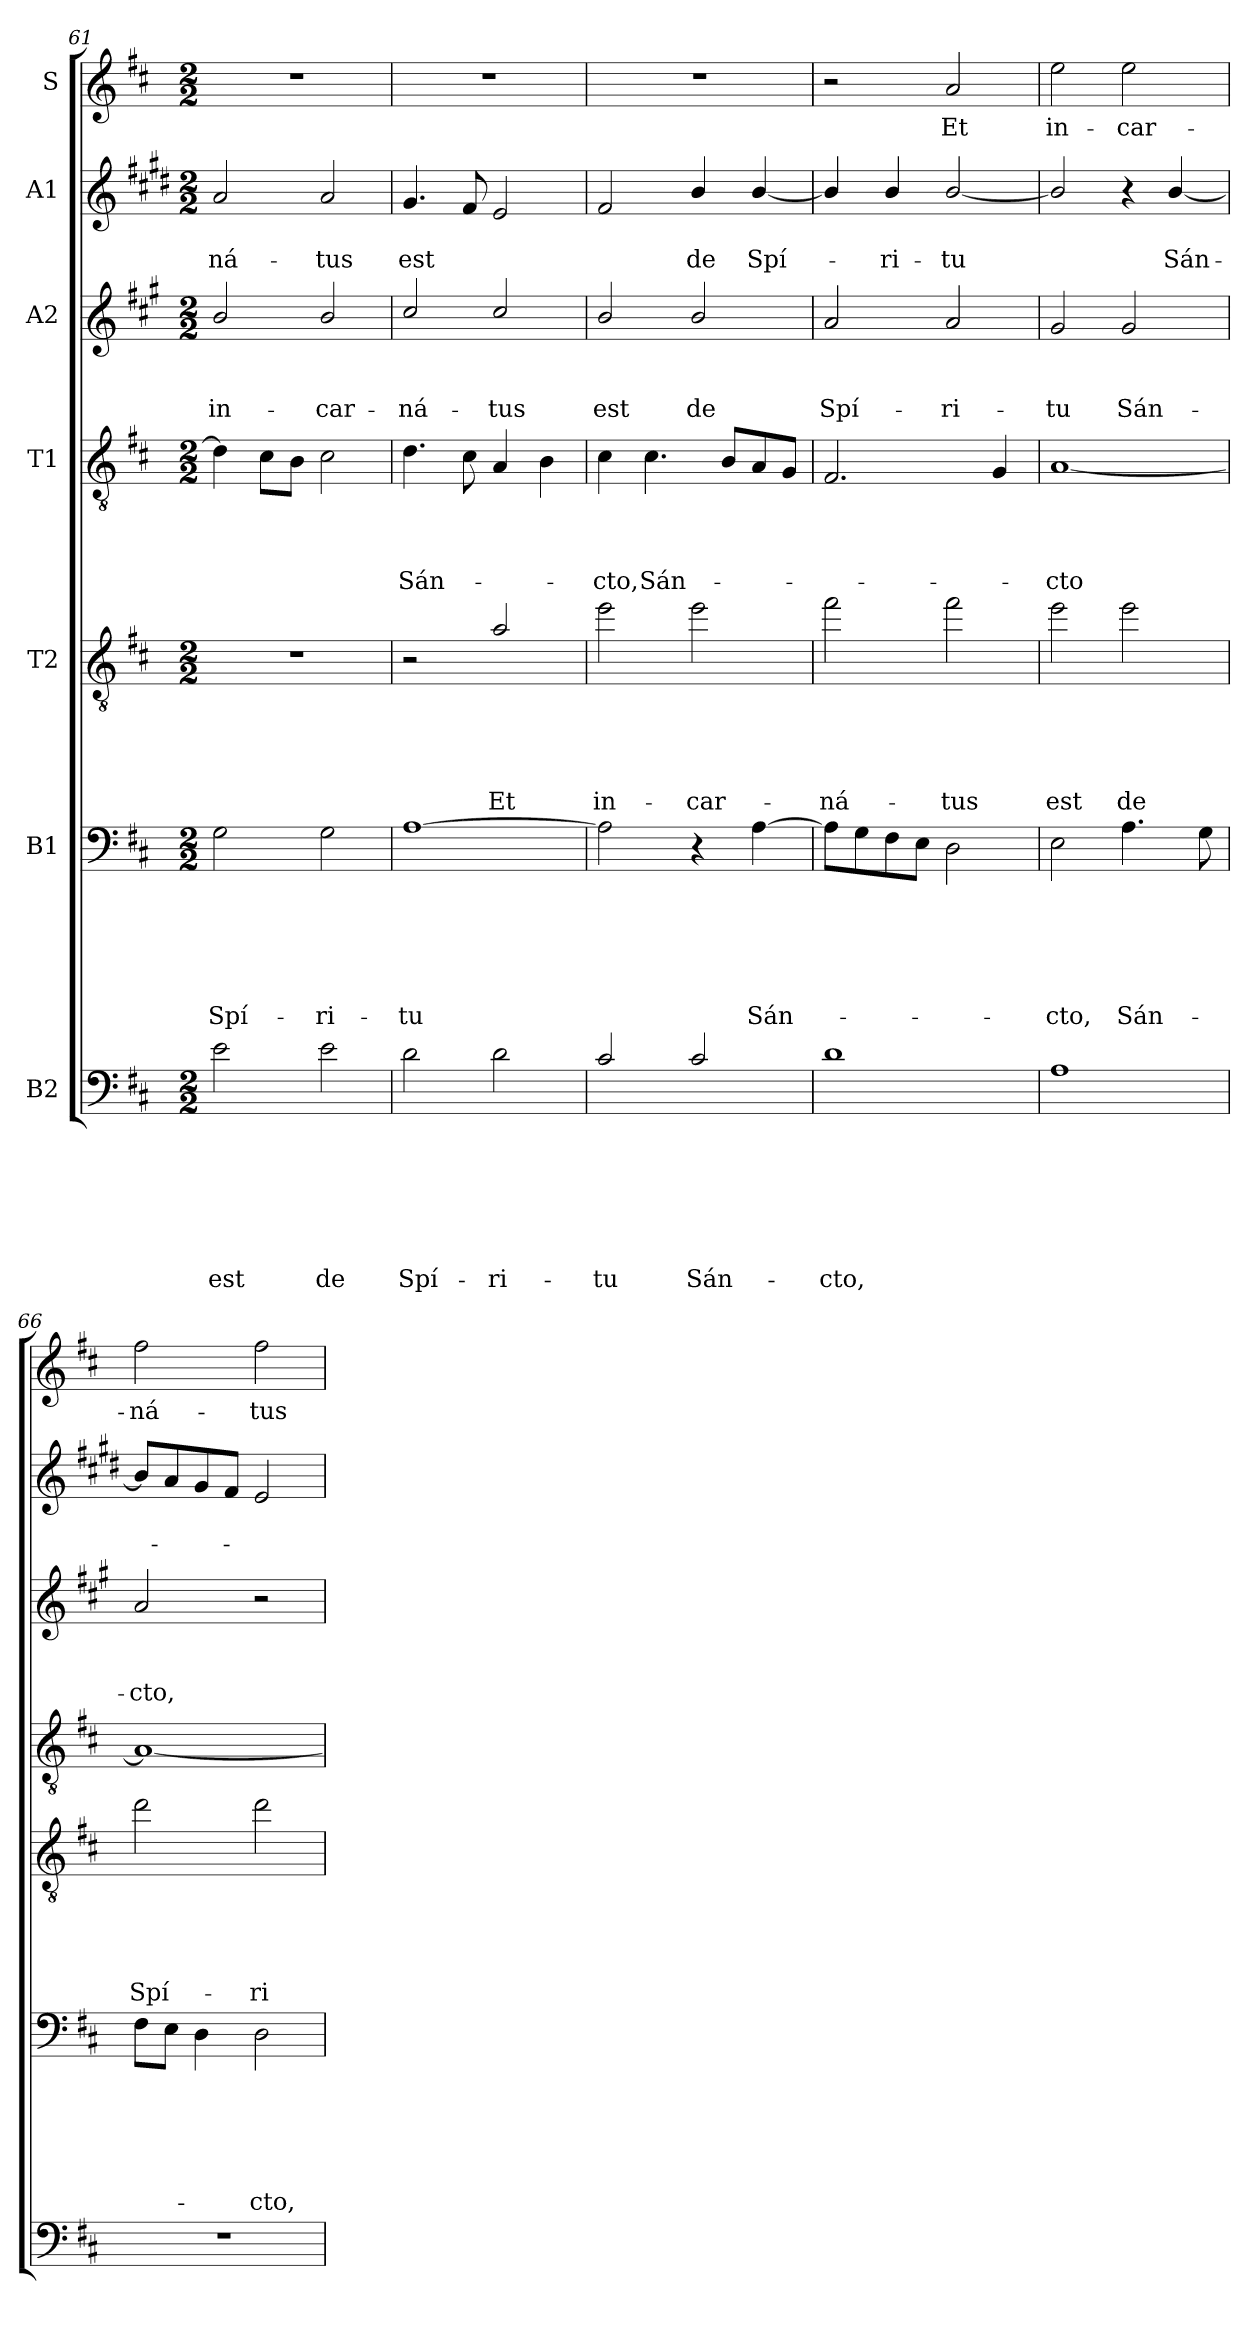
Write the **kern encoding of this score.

**kern	**text	**text	**text	**text	**text	**text	**text	**kern	**text	**text	**text	**text	**text	**text	**kern	**text	**text	**text	**text	**text	**kern	**text	**text	**text	**text	**kern	**text	**text	**text	**kern	**text	**text	**kern	**text
*part7	*part7	*part7	*part7	*part7	*part7	*part7	*part7	*part6	*part6	*part6	*part6	*part6	*part6	*part6	*part5	*part5	*part5	*part5	*part5	*part5	*part4	*part4	*part4	*part4	*part4	*part3	*part3	*part3	*part3	*part2	*part2	*part2	*part1	*part1
*staff7	*staff7	*staff7	*staff7	*staff7	*staff7	*staff7	*staff7	*staff6	*staff6	*staff6	*staff6	*staff6	*staff6	*staff6	*staff5	*staff5	*staff5	*staff5	*staff5	*staff5	*staff4	*staff4	*staff4	*staff4	*staff4	*staff3	*staff3	*staff3	*staff3	*staff2	*staff2	*staff2	*staff1	*staff1
*I"B2	*	*	*	*	*	*	*	*I"B1	*	*	*	*	*	*	*I"T2	*	*	*	*	*	*I"T1	*	*	*	*	*I"A2	*	*	*	*I"A1	*	*	*I"S	*
*clefF4	*	*	*	*	*	*	*	*clefF4	*	*	*	*	*	*	*clefGv2	*	*	*	*	*	*clefGv2	*	*	*	*	*clefG2	*	*	*	*clefG2	*	*	*clefG2	*
*ITrd7c12	*	*	*	*	*	*	*	*	*	*	*	*	*	*	*ITrd8c14	*	*	*	*	*	*	*	*	*	*	*ITrd4c7	*	*	*	*ITrd1c2	*	*	*	*
*k[f#c#]	*	*	*	*	*	*	*	*k[f#c#]	*	*	*	*	*	*	*k[f#c#]	*	*	*	*	*	*k[f#c#]	*	*	*	*	*k[f#c#]	*	*	*	*k[f#c#]	*	*	*k[f#c#]	*
*D:	*	*	*	*	*	*	*	*D:	*	*	*	*	*	*	*D:	*	*	*	*	*	*D:	*	*	*	*	*D:	*	*	*	*D:	*	*	*D:	*
*M2/2	*	*	*	*	*	*	*	*M2/2	*	*	*	*	*	*	*M2/2	*	*	*	*	*	*M2/2	*	*	*	*	*M2/2	*	*	*	*M2/2	*	*	*M2/2	*
=61	=61	=61	=61	=61	=61	=61	=61	=61	=61	=61	=61	=61	=61	=61	=61	=61	=61	=61	=61	=61	=61	=61	=61	=61	=61	=61	=61	=61	=61	=61	=61	=61	=61	=61
!	!	!	!	!	!	!	!LO:LY:b	!	!	!	!	!	!	!LO:LY:b	!	!	!	!	!	!	!	!	!	!	!	!	!	!	!LO:LY:b	!	!	!LO:LY:b	!	!
2E\	.	.	.	.	.	.	est	2G\	.	.	.	.	.	Spí-	1r	.	.	.	.	.	4d\]	.	.	.	.	2e/	.	.	in-	2g/	.	-ná-	1r	.
.	.	.	.	.	.	.	.	.	.	.	.	.	.	.	.	.	.	.	.	.	8c#\L	.	.	.	.	.	.	.	.	.	.	.	.	.
.	.	.	.	.	.	.	.	.	.	.	.	.	.	.	.	.	.	.	.	.	8B\J	.	.	.	.	.	.	.	.	.	.	.	.	.
!	!	!	!	!	!	!	!LO:LY:b	!	!	!	!	!	!	!LO:LY:b	!	!	!	!	!	!	!	!	!	!	!	!	!	!	!LO:LY:b	!	!	!LO:LY:b	!	!
2E\	.	.	.	.	.	.	de	2G\	.	.	.	.	.	-ri-	.	.	.	.	.	.	2c#\	.	.	.	.	2e/	.	.	-car-	2g/	.	-tus	.	.
=62	=62	=62	=62	=62	=62	=62	=62	=62	=62	=62	=62	=62	=62	=62	=62	=62	=62	=62	=62	=62	=62	=62	=62	=62	=62	=62	=62	=62	=62	=62	=62	=62	=62	=62
!	!	!	!	!	!	!	!LO:LY:b	!	!	!	!	!	!	!LO:LY:b	!	!	!	!	!	!	!	!	!	!	!LO:LY:b	!	!	!	!LO:LY:b	!	!	!LO:LY:b	!	!
2D\	.	.	.	.	.	.	Spí-	[1A	.	.	.	.	.	-tu	2r	.	.	.	.	.	4.d\	.	.	.	Sán-	2f#/	.	.	-ná-	4.f#/	.	est	1r	.
.	.	.	.	.	.	.	.	.	.	.	.	.	.	.	.	.	.	.	.	.	8c#\	.	.	.	.	.	.	.	.	8e/	.	.	.	.
!	!	!	!	!	!	!	!LO:LY:b	!	!	!	!	!	!	!	!	!	!	!	!	!LO:LY:b	!	!	!	!	!	!	!	!	!LO:LY:b	!	!	!	!	!
2D\	.	.	.	.	.	.	-ri-	.	.	.	.	.	.	.	2A/	.	.	.	.	Et	4A/	.	.	.	.	2f#/	.	.	-tus	2d/	.	.	.	.
.	.	.	.	.	.	.	.	.	.	.	.	.	.	.	.	.	.	.	.	.	4B\	.	.	.	.	.	.	.	.	.	.	.	.	.
=63	=63	=63	=63	=63	=63	=63	=63	=63	=63	=63	=63	=63	=63	=63	=63	=63	=63	=63	=63	=63	=63	=63	=63	=63	=63	=63	=63	=63	=63	=63	=63	=63	=63	=63
!	!	!	!	!	!	!	!LO:LY:b	!	!	!	!	!	!	!	!	!	!	!	!	!LO:LY:b	!	!	!	!	!LO:LY:b	!	!	!	!LO:LY:b	!	!	!	!	!
2C#/	.	.	.	.	.	.	-tu	2A\]	.	.	.	.	.	.	2e\	.	.	.	.	in-	4c#\	.	.	.	-cto,	2e/	.	.	est	2e/	.	.	1r	.
!	!	!	!	!	!	!	!	!	!	!	!	!	!	!	!	!	!	!	!	!	!	!	!	!	!LO:LY:b	!	!	!	!	!	!	!	!	!
.	.	.	.	.	.	.	.	.	.	.	.	.	.	.	.	.	.	.	.	.	4.c#\	.	.	.	Sán-	.	.	.	.	.	.	.	.	.
!	!	!	!	!	!	!	!LO:LY:b	!	!	!	!	!	!	!	!	!	!	!	!	!LO:LY:b	!	!	!	!	!	!	!	!	!LO:LY:b	!	!	!LO:LY:b	!	!
2C#/	.	.	.	.	.	.	Sán-	4r	.	.	.	.	.	.	2e\	.	.	.	.	-car-	.	.	.	.	.	2e/	.	.	de	4a/	.	de	.	.
.	.	.	.	.	.	.	.	.	.	.	.	.	.	.	.	.	.	.	.	.	8B/L	.	.	.	.	.	.	.	.	.	.	.	.	.
!	!	!	!	!	!	!	!	!	!	!	!	!	!	!LO:LY:b	!	!	!	!	!	!	!	!	!	!	!	!	!	!	!	!	!	!LO:LY:b	!	!
.	.	.	.	.	.	.	.	[4A\	.	.	.	.	.	Sán-	.	.	.	.	.	.	8A/	.	.	.	.	.	.	.	.	[4a/	.	Spí-	.	.
.	.	.	.	.	.	.	.	.	.	.	.	.	.	.	.	.	.	.	.	.	8G/J	.	.	.	.	.	.	.	.	.	.	.	.	.
=64	=64	=64	=64	=64	=64	=64	=64	=64	=64	=64	=64	=64	=64	=64	=64	=64	=64	=64	=64	=64	=64	=64	=64	=64	=64	=64	=64	=64	=64	=64	=64	=64	=64	=64
!	!	!	!	!	!	!	!LO:LY:b	!	!	!	!	!	!	!	!	!	!	!	!	!LO:LY:b	!	!	!	!	!	!	!	!	!LO:LY:b	!	!	!	!	!
1D	.	.	.	.	.	.	-cto,	8A\L]	.	.	.	.	.	.	2f#\	.	.	.	.	-ná-	2.F#/	.	.	.	.	2d/	.	.	Spí-	4a/]	.	.	2r	.
.	.	.	.	.	.	.	.	8G\	.	.	.	.	.	.	.	.	.	.	.	.	.	.	.	.	.	.	.	.	.	.	.	.	.	.
!	!	!	!	!	!	!	!	!	!	!	!	!	!	!	!	!	!	!	!	!	!	!	!	!	!	!	!	!	!	!	!	!LO:LY:b	!	!
.	.	.	.	.	.	.	.	8F#\	.	.	.	.	.	.	.	.	.	.	.	.	.	.	.	.	.	.	.	.	.	4a/	.	-ri-	.	.
.	.	.	.	.	.	.	.	8E\J	.	.	.	.	.	.	.	.	.	.	.	.	.	.	.	.	.	.	.	.	.	.	.	.	.	.
!	!	!	!	!	!	!	!	!	!	!	!	!	!	!	!	!	!	!	!	!LO:LY:b	!	!	!	!	!	!	!	!	!LO:LY:b	!	!	!LO:LY:b	!	!LO:LY:b
.	.	.	.	.	.	.	.	2D\	.	.	.	.	.	.	2f#\	.	.	.	.	-tus	.	.	.	.	.	2d/	.	.	-ri-	[2a/	.	-tu	2a/	Et
.	.	.	.	.	.	.	.	.	.	.	.	.	.	.	.	.	.	.	.	.	4G/	.	.	.	.	.	.	.	.	.	.	.	.	.
=65	=65	=65	=65	=65	=65	=65	=65	=65	=65	=65	=65	=65	=65	=65	=65	=65	=65	=65	=65	=65	=65	=65	=65	=65	=65	=65	=65	=65	=65	=65	=65	=65	=65	=65
!	!	!	!	!	!	!	!	!	!	!	!	!	!	!LO:LY:b	!	!	!	!	!	!LO:LY:b	!	!	!	!	!LO:LY:b	!	!	!	!LO:LY:b	!	!	!	!	!LO:LY:b
1AA	.	.	.	.	.	.	.	2E\	.	.	.	.	.	-cto,	2e\	.	.	.	.	est	[1A	.	.	.	-cto	2c#/	.	.	-tu	2a/]	.	.	2ee\	in-
!	!	!	!	!	!	!	!	!	!	!	!	!	!	!LO:LY:b	!	!	!	!	!	!LO:LY:b	!	!	!	!	!	!	!	!	!LO:LY:b	!	!	!	!	!LO:LY:b
.	.	.	.	.	.	.	.	4.A\	.	.	.	.	.	Sán-	2e\	.	.	.	.	de	.	.	.	.	.	2c#/	.	.	Sán-	4r	.	.	2ee\	-car-
!	!	!	!	!	!	!	!	!	!	!	!	!	!	!	!	!	!	!	!	!	!	!	!	!	!	!	!	!	!	!	!	!LO:LY:b	!	!
.	.	.	.	.	.	.	.	.	.	.	.	.	.	.	.	.	.	.	.	.	.	.	.	.	.	.	.	.	.	[4a/	.	Sán-	.	.
.	.	.	.	.	.	.	.	8G\	.	.	.	.	.	.	.	.	.	.	.	.	.	.	.	.	.	.	.	.	.	.	.	.	.	.
!!LO:PB:g=z
=66	=66	=66	=66	=66	=66	=66	=66	=66	=66	=66	=66	=66	=66	=66	=66	=66	=66	=66	=66	=66	=66	=66	=66	=66	=66	=66	=66	=66	=66	=66	=66	=66	=66	=66
!	!	!	!	!	!	!	!	!	!	!	!	!	!	!	!	!	!	!	!	!LO:LY:b	!	!	!	!	!	!	!	!	!LO:LY:b	!	!	!	!	!LO:LY:b
1r	.	.	.	.	.	.	.	8F#\L	.	.	.	.	.	.	2d\	.	.	.	.	Spí-	1A_	.	.	.	.	2d/	.	.	-cto,	8a/L]	.	.	2ff#\	-ná-
.	.	.	.	.	.	.	.	8E\J	.	.	.	.	.	.	.	.	.	.	.	.	.	.	.	.	.	.	.	.	.	8g/	.	.	.	.
.	.	.	.	.	.	.	.	4D\	.	.	.	.	.	.	.	.	.	.	.	.	.	.	.	.	.	.	.	.	.	8f#/	.	.	.	.
.	.	.	.	.	.	.	.	.	.	.	.	.	.	.	.	.	.	.	.	.	.	.	.	.	.	.	.	.	.	8e/J	.	.	.	.
!	!	!	!	!	!	!	!	!	!	!	!	!	!	!LO:LY:b	!	!	!	!	!	!LO:LY:b	!	!	!	!	!	!	!	!	!	!	!	!	!	!LO:LY:b
.	.	.	.	.	.	.	.	2D\	.	.	.	.	.	-cto,	2d\	.	.	.	.	-ri-	.	.	.	.	.	2r	.	.	.	2d/	.	.	2ff#\	-tus
=	=	=	=	=	=	=	=	=	=	=	=	=	=	=	=	=	=	=	=	=	=	=	=	=	=	=	=	=	=	=	=	=	=	=
*-	*-	*-	*-	*-	*-	*-	*-	*-	*-	*-	*-	*-	*-	*-	*-	*-	*-	*-	*-	*-	*-	*-	*-	*-	*-	*-	*-	*-	*-	*-	*-	*-	*-	*-
